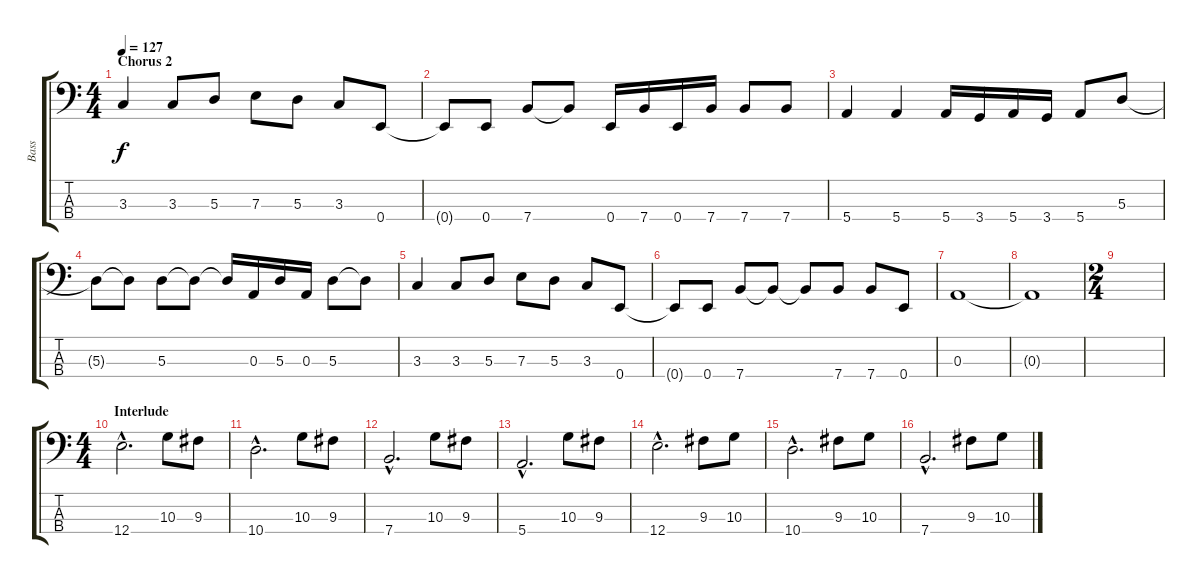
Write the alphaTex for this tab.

\track ("Bass" "Bass") {instrument electricbasspick}
\staff {score tabs}
\tuning (G2 D2 A1 E1) {hide}
\ts (4 4)
\section ("" "Chorus 2")
\tempo 127
\clef f4
\ks c
3.3.4{dy f} 3.3.8 5.3.8 7.3.8 5.3.8 3.3.8 0.4.8 |
0.4{t}.8 0.4.8 7.4.8 7.4{t}.8 0.4.16 7.4.16 0.4.16 7.4.16 7.4.8 7.4.8 |
5.4.4 5.4.4 5.4.16 3.4.16 5.4.16 3.4.16 5.4.8 5.3.8 |
5.3{t}.8 5.3{t}.8 5.3.8 5.3{t}.8 5.3{t}.16 0.3.16 5.3.16 0.3.16 5.3.8 5.3{t}.8 |
3.3.4 3.3.8 5.3.8 7.3.8 5.3.8 3.3.8 0.4.8 |
0.4{t}.8 0.4.8 7.4.8 7.4{t}.8 7.4{t}.8 7.4.8 7.4.8 0.4.8 |
0.3.1 |
0.3{t}.1 |
\ts (2 4)
|
\ts (4 4)
\section ("" "Interlude")
12.4{hac}.2{d} 10.3.8 9.3.8 |
10.4{hac}.2{d} 10.3.8 9.3.8 |
7.4{hac}.2{d} 10.3.8 9.3.8 |
5.4{hac}.2{d} 10.3.8 9.3.8 |
12.4{hac}.2{d} 9.3.8 10.3.8 |
10.4{hac}.2{d} 9.3.8 10.3.8 |
7.4{hac}.2{d} 9.3.8 10.3.8
